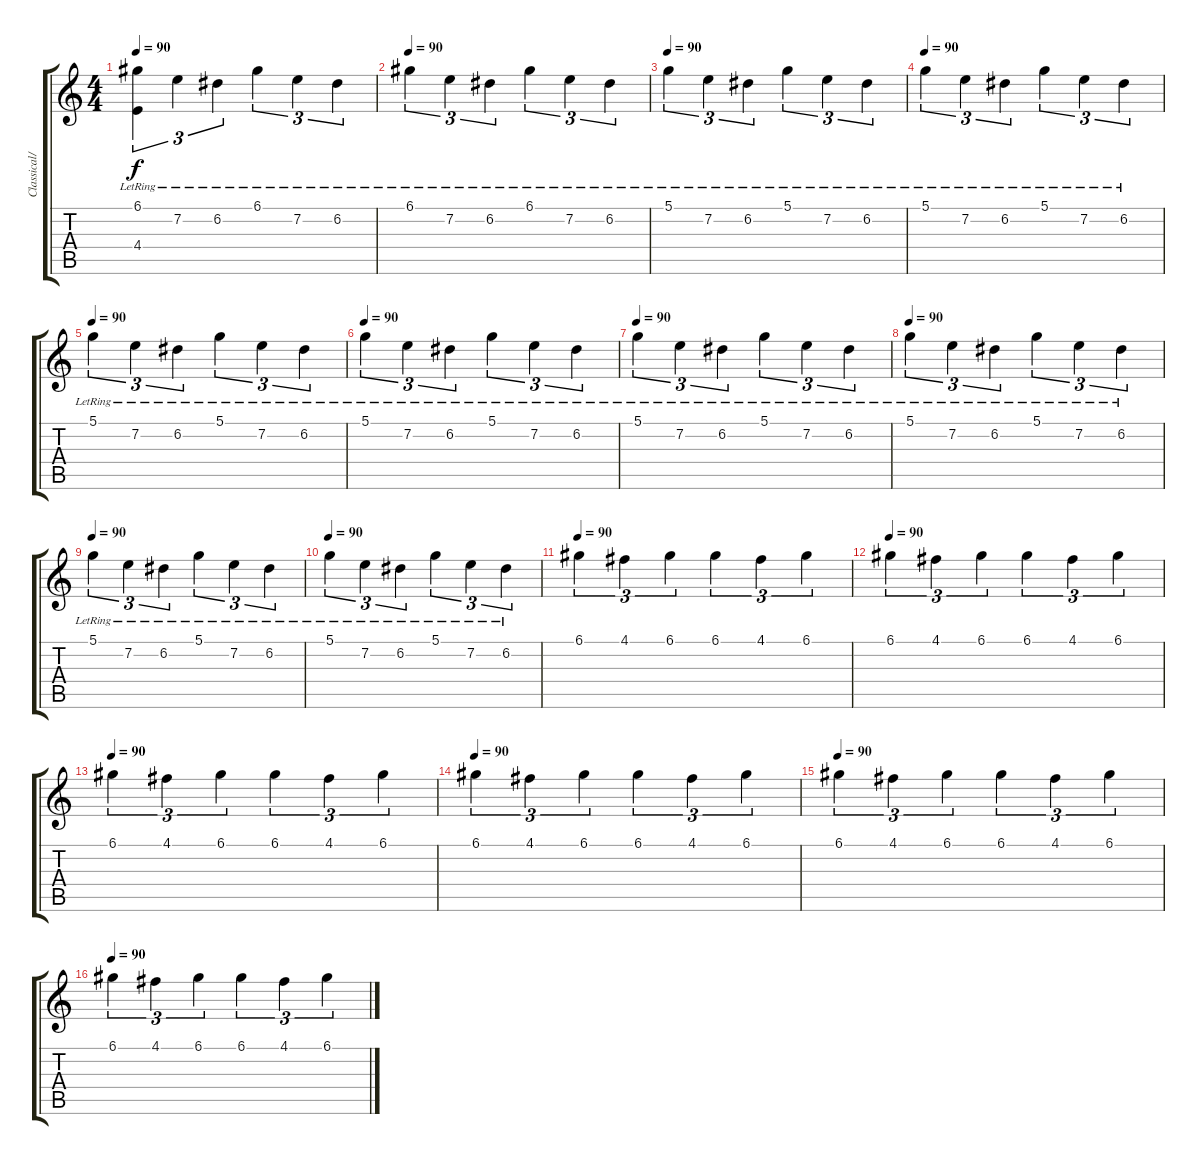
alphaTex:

\track ("Classical/Acoustic Guitar" "Classical/") {instrument acousticguitarnylon}
\staff {score tabs}
\tuning (D4 A3 F3 C3 G2 D2) {hide}
\ts (4 4)
\tempo 90
\clef g2
\ks c
(6.1{lr} 4.4{lr}).4{tu (3 2) dy f volume 14 instrument acousticguitarsteel} 7.2{lr}.4{tu (3 2)} 6.2{lr}.4{tu (3 2)} 6.1{lr}.4{tu (3 2)} 7.2{lr}.4{tu (3 2)} 6.2{lr}.4{tu (3 2)} |
\tempo 90
6.1{lr}.4{tu (3 2)} 7.2{lr}.4{tu (3 2)} 6.2{lr}.4{tu (3 2)} 6.1{lr}.4{tu (3 2)} 7.2{lr}.4{tu (3 2)} 6.2{lr}.4{tu (3 2)} |
\tempo 90
5.1{lr}.4{tu (3 2)} 7.2{lr}.4{tu (3 2)} 6.2{lr}.4{tu (3 2)} 5.1{lr}.4{tu (3 2)} 7.2{lr}.4{tu (3 2)} 6.2{lr}.4{tu (3 2)} |
\tempo 90
5.1{lr}.4{tu (3 2)} 7.2{lr}.4{tu (3 2)} 6.2{lr}.4{tu (3 2)} 5.1{lr}.4{tu (3 2)} 7.2{lr}.4{tu (3 2)} 6.2{lr}.4{tu (3 2)} |
\tempo 90
5.1{lr}.4{tu (3 2)} 7.2{lr}.4{tu (3 2)} 6.2{lr}.4{tu (3 2)} 5.1{lr}.4{tu (3 2)} 7.2{lr}.4{tu (3 2)} 6.2{lr}.4{tu (3 2)} |
\tempo 90
5.1{lr}.4{tu (3 2)} 7.2{lr}.4{tu (3 2)} 6.2{lr}.4{tu (3 2)} 5.1{lr}.4{tu (3 2)} 7.2{lr}.4{tu (3 2)} 6.2{lr}.4{tu (3 2)} |
\tempo 90
5.1{lr}.4{tu (3 2)} 7.2{lr}.4{tu (3 2)} 6.2{lr}.4{tu (3 2)} 5.1{lr}.4{tu (3 2)} 7.2{lr}.4{tu (3 2)} 6.2{lr}.4{tu (3 2)} |
\tempo 90
5.1{lr}.4{tu (3 2)} 7.2{lr}.4{tu (3 2)} 6.2{lr}.4{tu (3 2)} 5.1{lr}.4{tu (3 2)} 7.2{lr}.4{tu (3 2)} 6.2{lr}.4{tu (3 2)} |
\tempo 90
5.1{lr}.4{tu (3 2)} 7.2{lr}.4{tu (3 2)} 6.2{lr}.4{tu (3 2)} 5.1{lr}.4{tu (3 2)} 7.2{lr}.4{tu (3 2)} 6.2{lr}.4{tu (3 2)} |
\tempo 90
5.1{lr}.4{tu (3 2)} 7.2{lr}.4{tu (3 2)} 6.2{lr}.4{tu (3 2)} 5.1{lr}.4{tu (3 2)} 7.2{lr}.4{tu (3 2)} 6.2{lr}.4{tu (3 2)} |
\tempo 90
6.1.4{tu (3 2)} 4.1.4{tu (3 2)} 6.1.4{tu (3 2)} 6.1.4{tu (3 2)} 4.1.4{tu (3 2)} 6.1.4{tu (3 2)} |
\tempo 90
6.1.4{tu (3 2)} 4.1.4{tu (3 2)} 6.1.4{tu (3 2)} 6.1.4{tu (3 2)} 4.1.4{tu (3 2)} 6.1.4{tu (3 2)} |
\tempo 90
6.1.4{tu (3 2)} 4.1.4{tu (3 2)} 6.1.4{tu (3 2)} 6.1.4{tu (3 2)} 4.1.4{tu (3 2)} 6.1.4{tu (3 2)} |
\tempo 90
6.1.4{tu (3 2)} 4.1.4{tu (3 2)} 6.1.4{tu (3 2)} 6.1.4{tu (3 2)} 4.1.4{tu (3 2)} 6.1.4{tu (3 2)} |
\tempo 90
6.1.4{tu (3 2)} 4.1.4{tu (3 2)} 6.1.4{tu (3 2)} 6.1.4{tu (3 2)} 4.1.4{tu (3 2)} 6.1.4{tu (3 2)} |
\tempo 90
6.1.4{tu (3 2)} 4.1.4{tu (3 2)} 6.1.4{tu (3 2)} 6.1.4{tu (3 2)} 4.1.4{tu (3 2)} 6.1.4{tu (3 2)}
